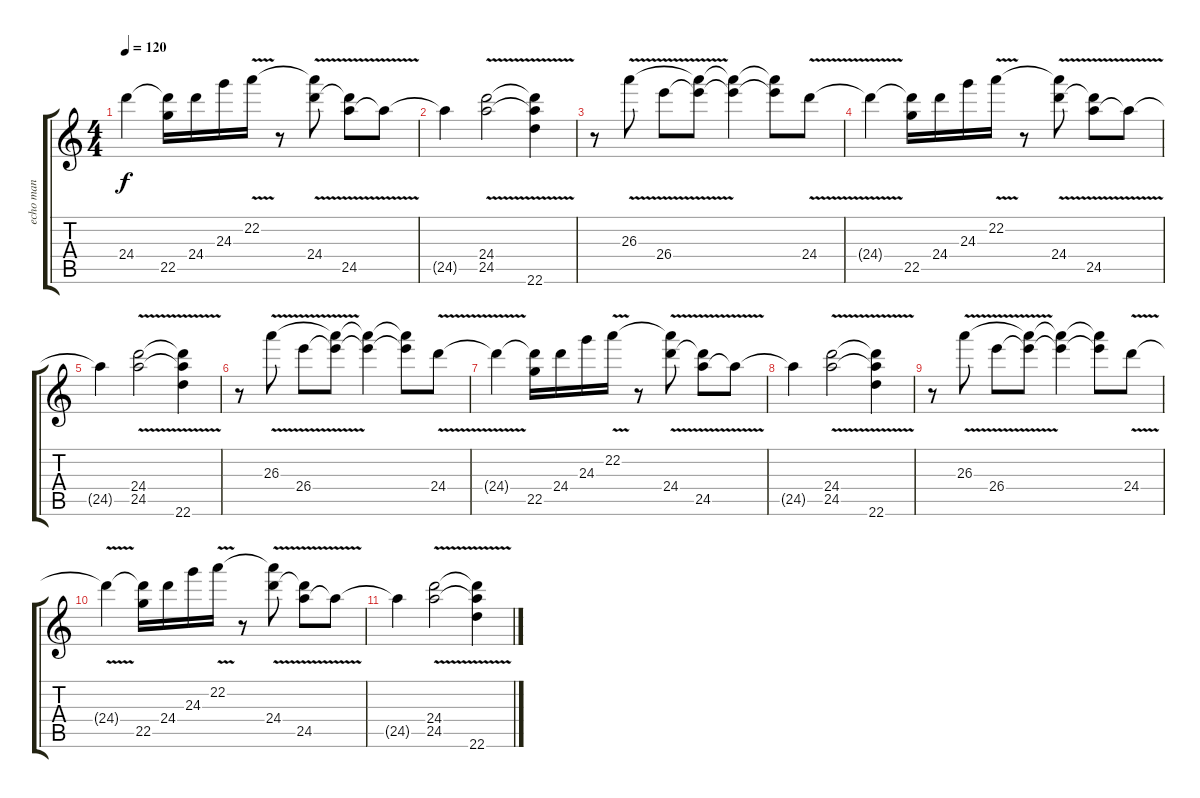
\track ("echo man" "echo man") {instrument distortionguitar}
\staff {score tabs}
\tuning (E4 B3 G3 D3 A2 E2) {hide}
\ts (4 4)
\tempo 120
\clef g2
\ks c
24.4{t}.4{dy f} (24.4{t} 22.5).16 24.4.16 24.3.16 22.2{v}.16 r.8 (22.2{t} 24.4{v}).8 (24.4{t} 24.5{v}).8 24.5{t}.8 |
24.5{t}.4 (24.4 24.5{v}).2 (24.4{t} 24.5{t} 22.6{v}).4 |
r.8{volume 7} 26.3{v}.8 26.4{v}.8 (26.3{t} 26.4{t}).8 (26.3{t} 26.4{t}).4 (26.3{t} 26.4{t}).8 24.4{v}.8 |
24.4{t}.4 (24.4{t} 22.5).16 24.4.16 24.3.16 22.2{v}.16 r.8 (22.2{t} 24.4{v}).8 (24.4{t} 24.5{v}).8 24.5{t}.8 |
24.5{t}.4 (24.4 24.5{v}).2 (24.4{t} 24.5{t} 22.6{v}).4 |
r.8{volume 0} 26.3{v}.8 26.4{v}.8 (26.3{t} 26.4{t}).8 (26.3{t} 26.4{t}).4 (26.3{t} 26.4{t}).8 24.4{v}.8 |
24.4{t}.4 (24.4{t} 22.5).16 24.4.16 24.3.16 22.2{v}.16 r.8 (22.2{t} 24.4{v}).8 (24.4{t} 24.5{v}).8 24.5{t}.8 |
24.5{t}.4 (24.4 24.5{v}).2 (24.4{t} 24.5{t} 22.6{v}).4 |
r.8 26.3{v}.8 26.4{v}.8 (26.3{t} 26.4{t}).8 (26.3{t} 26.4{t}).4 (26.3{t} 26.4{t}).8 24.4{v}.8 |
24.4{t}.4 (24.4{t} 22.5).16 24.4.16 24.3.16 22.2{v}.16 r.8 (22.2{t} 24.4{v}).8 (24.4{t} 24.5{v}).8 24.5{t}.8 |
24.5{t}.4 (24.4 24.5{v}).2 (24.4{t} 24.5{t} 22.6{v}).4
